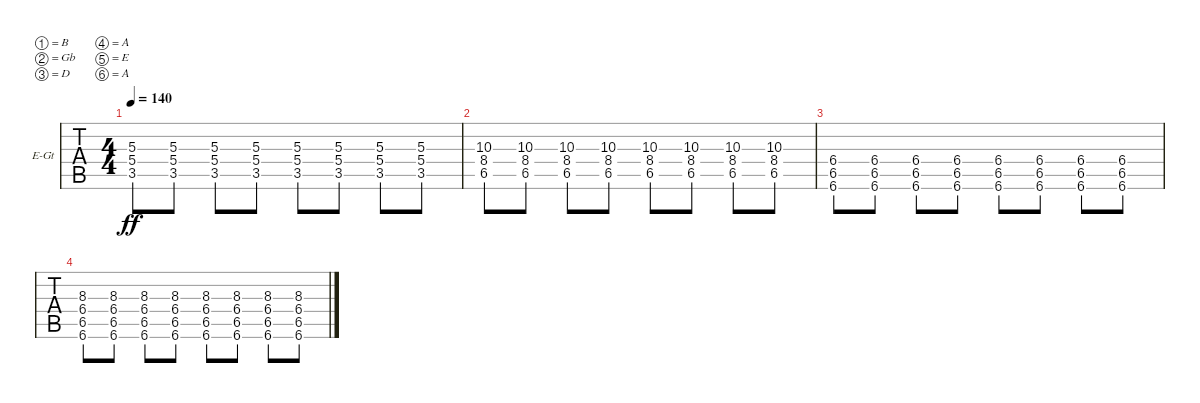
\bracketExtendMode groupsimilarinstruments
\firstSystemTrackNameOrientation horizontal
\otherSystemsTrackNameOrientation horizontal
\track ("Guitar 1" "E-Gt") {instrument distortionguitar}
\staff {tabs}
\tuning (B3 Gb3 D3 A2 E2 A1)
\ts (4 4)
\tempo 140
\clef g2
\ks c
(3.5 5.4 5.3).8{dy ff} (3.5 5.4 5.3).8 (3.5 5.4 5.3).8 (3.5 5.4 5.3).8 (3.5 5.4 5.3).8 (3.5 5.4 5.3).8 (3.5 5.4 5.3).8 (3.5 5.4 5.3).8 |
(6.5 8.4 10.3).8 (10.3 8.4 6.5).8 (6.5 8.4 10.3).8 (10.3 8.4 6.5).8 (10.3 8.4 6.5).8 (6.5 8.4 10.3).8 (6.5 8.4 10.3).8 (6.5 8.4 10.3).8 |
(6.6 6.5 6.4).8 (6.4 6.5 6.6).8 (6.4 6.5 6.6).8 (6.4 6.5 6.6).8 (6.4 6.5 6.6).8 (6.4 6.5 6.6).8 (6.4 6.5 6.6).8 (6.4 6.5 6.6).8 |
(6.6 6.5 6.4 8.3).8 (6.6 6.5 6.4 8.3).8 (6.6 6.5 6.4 8.3).8 (6.6 6.5 6.4 8.3).8 (6.6 6.5 6.4 8.3).8 (6.6 6.5 6.4 8.3).8 (6.6 6.5 6.4 8.3).8 (6.6 6.5 6.4 8.3).8
